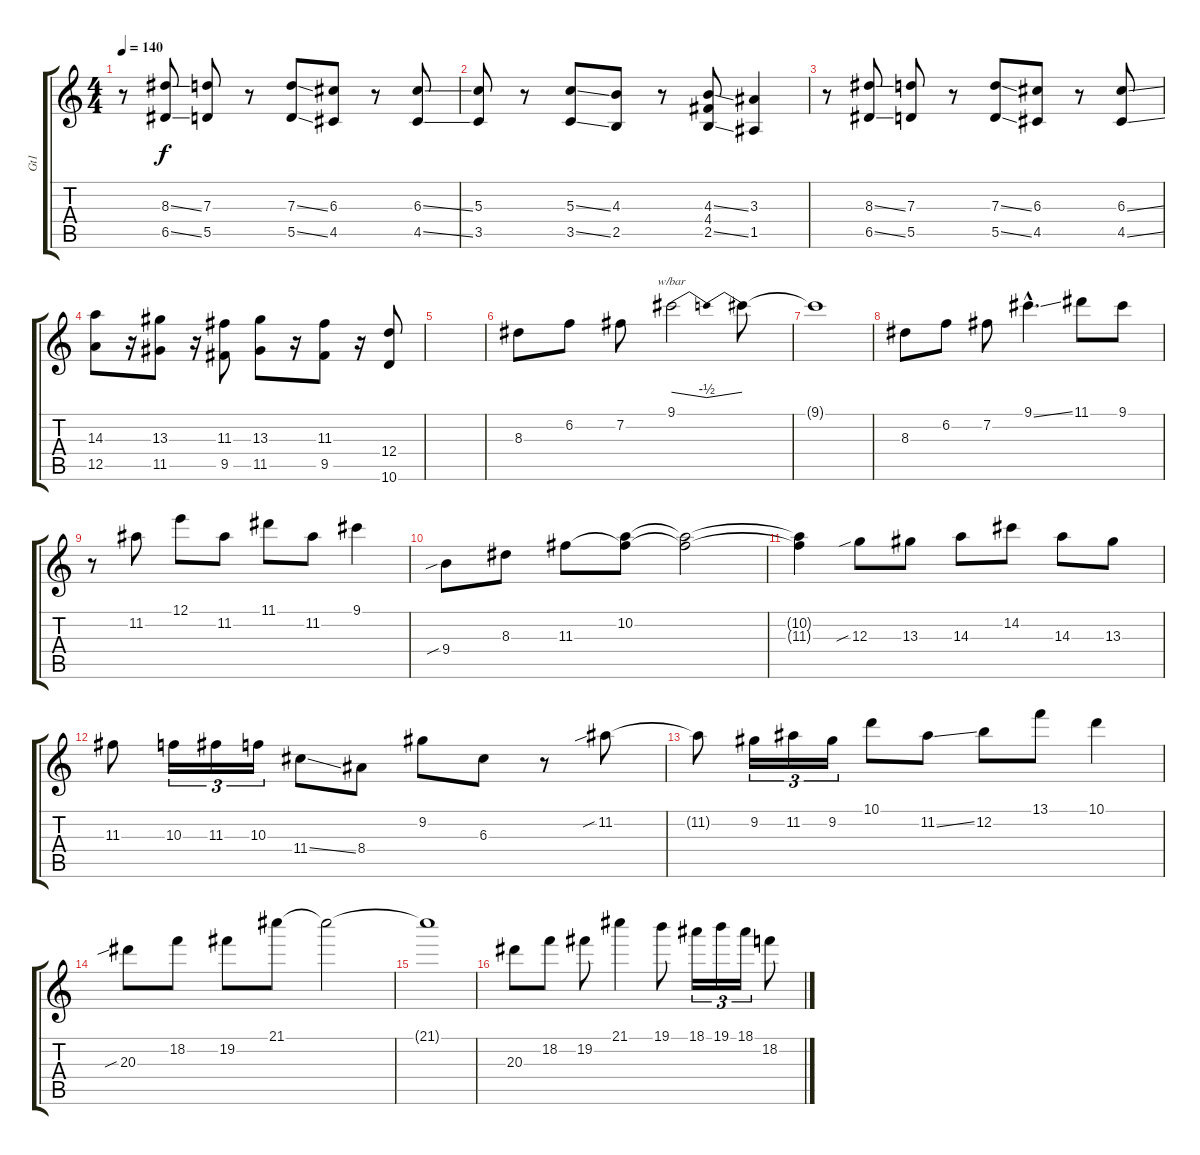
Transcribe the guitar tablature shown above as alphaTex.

\track ("Gt1 " "Gt1 ") {instrument overdrivenguitar}
\staff {score tabs}
\tuning (E4 B3 G3 D3 A2 E2) {hide}
\ts (4 4)
\tempo 140
\clef g2
\ks c
r.8{dy f} (8.3{ss} 6.5{ss}).8 (7.3 5.5).8 r.8 (7.3{ss} 5.5{ss}).8 (6.3 4.5).8 r.8 (6.3{ss} 4.5{ss}).8 |
(5.3 3.5).8 r.8 (5.3{ss} 3.5{ss}).8 (4.3 2.5).8 r.8 (4.3{ss} 4.4{t} 2.5{ss}).8 (3.3 1.5).4 |
r.8 (8.3{ss} 6.5{ss}).8 (7.3 5.5).8 r.8 (7.3{ss} 5.5{ss}).8 (6.3 4.5).8 r.8 (6.3{ss} 4.5{ss}).8 |
(14.3 12.5).8 r.16 (13.3 11.5).8 r.16 (11.3 9.5).8 (13.3 11.5).8 r.16 (11.3 9.5).8 r.16 (12.4 10.6).8 |
|
8.3.8 6.2.8 7.2.8 9.1.2{tbe (dip default 0 0 40 -2 60 0)} 9.1{t}.8 |
9.1{t}.1 |
8.3.8 6.2.8 7.2.8 9.1{ss hac}.4{d} 11.1.8 9.1.8 |
r.8 11.2.8 12.1.8 11.2.8 11.1.8 11.2.8 9.1.4 |
9.4{sib}.8 8.3.8 11.3.8 (10.2 11.3{t}).8 (10.2{t} 11.3{t}).2 |
(10.2{t} 11.3{t}).4 12.3{sib}.8 13.3.8 14.3.8 14.2.8 14.3.8 13.3.8 |
11.3.8 10.3.16{tu (3 2)} 11.3.16{tu (3 2)} 10.3.16{tu (3 2)} 11.4{ss}.8 8.4.8 9.2.8 6.3.8 r.8 11.2{sib}.8 |
11.2{t}.8 9.2.16{tu (3 2)} 11.2.16{tu (3 2)} 9.2.16{tu (3 2)} 10.1.8 11.2{ss}.8 12.2.8 13.1.8 10.1.4 |
20.3{sib}.8 18.2.8 19.2.8 21.1.8 21.1{t}.2 |
21.1{t}.1 |
20.3.8 18.2.8 19.2.8 21.1.4 19.1.8 18.1.16{tu (3 2)} 19.1.16{tu (3 2)} 18.1.16{tu (3 2)} 18.2.8
